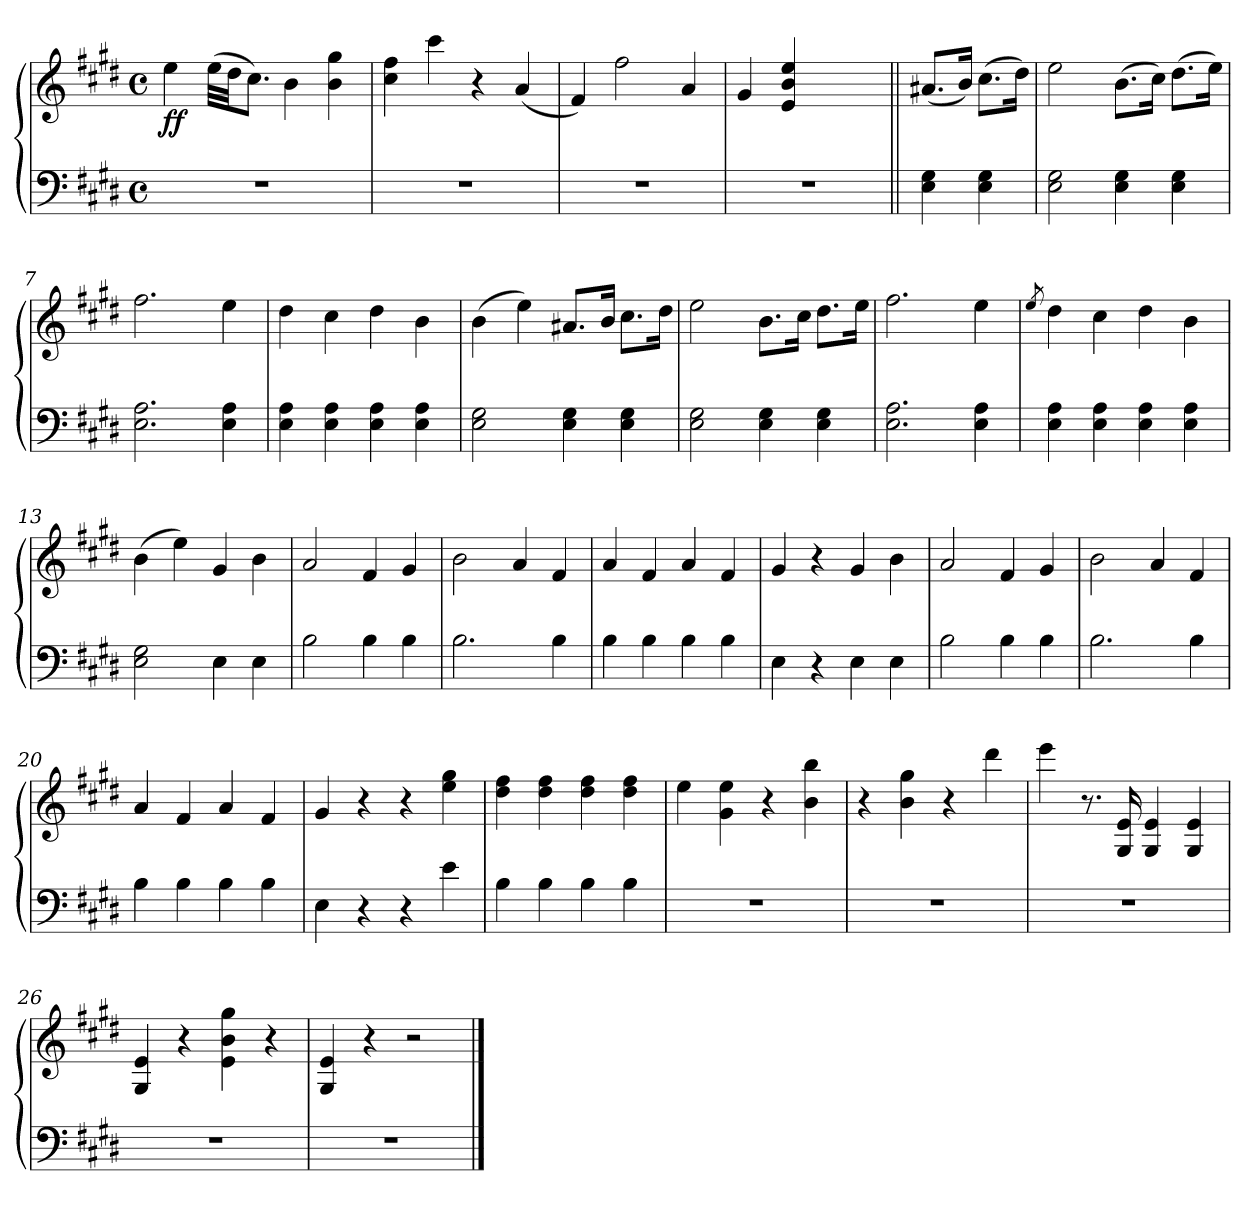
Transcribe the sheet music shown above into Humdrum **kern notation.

**kern	**kern	**dynam
*part1	*part1	*part1
*staff2	*staff1	*staff1/2
*clefF4	*clefG2	*
*k[f#c#g#d#]	*k[f#c#g#d#]	*
*M4/4	*M4/4	*
*met(c)	*met(c)	*
=1	=1	=1
!	!	!LO:DY:b
1r	4ee\	ff
.	(>32ee\LLL	.
.	32dd#\JJ	.
.	8.cc#\J)	.
.	4b\	.
.	4b\ 4gg#\	.
=2	=2	=2
1r	4cc#\ 4ff#\	.
.	4ccc#\	.
.	4r	.
.	(<4a/	.
=3	=3	=3
1r	4f#/)	.
.	2ff#\	.
.	4a/	.
=4	=4	=4
1r	4g#/	.
.	4e/ 4b/ 4ee/	.
.	2ryy	.
=5||	=5||	=5||
4E\ 4G#\	(<8.a#X/L	.
.	16b/Jk)	.
4E\ 4G#\	(>8.cc#\L	.
.	16dd#\Jk)	.
!!LO:LB:g=z
=6	=6	=6
2E\ 2G#\	2ee\	.
4E\ 4G#\	(>8.b\L	.
.	16cc#\Jk)	.
4E\ 4G#\	(>8.dd#\L	.
.	16ee\Jk)	.
=7	=7	=7
2.E\ 2.A\	2.ff#\	.
4E\ 4A\	4ee\	.
=8	=8	=8
4E\ 4A\	4dd#\	.
4E\ 4A\	4cc#\	.
4E\ 4A\	4dd#\	.
4E\ 4A\	4b\	.
=9	=9	=9
2E\ 2G#\	(>4b\	.
.	4ee\)	.
4E\ 4G#\	8.a#X/L	.
.	16b/Jk	.
4E\ 4G#\	8.cc#\L	.
.	16dd#\Jk	.
=10	=10	=10
2E\ 2G#\	2ee\	.
4E\ 4G#\	8.b\L	.
.	16cc#\Jk	.
4E\ 4G#\	8.dd#\L	.
.	16ee\Jk	.
!!LO:LB:g=z
=11	=11	=11
2.E\ 2.A\	2.ff#\	.
4E\ 4A\	4ee\	.
=12	=12	=12
.	8qee/	.
4E\ 4A\	4dd#\	.
4E\ 4A\	4cc#\	.
4E\ 4A\	4dd#\	.
4E\ 4A\	4b\	.
=13	=13	=13
2E\ 2G#\	(>4b\	.
.	4ee\)	.
4E\	4g#/	.
4E\	4b\	.
=14	=14	=14
2B\	2a/	.
4B\	4f#/	.
4B\	4g#/	.
=15	=15	=15
2.B\	2b\	.
.	4a/	.
4B\	4f#/	.
=16	=16	=16
4B\	4a/	.
4B\	4f#/	.
4B\	4a/	.
4B\	4f#/	.
=17	=17	=17
4E\	4g#/	.
4r	4r	.
4E\	4g#/	.
4E\	4b\	.
=18	=18	=18
2B\	2a/	.
4B\	4f#/	.
4B\	4g#/	.
!!LO:LB:g=z
=19	=19	=19
2.B\	2b\	.
.	4a/	.
4B\	4f#/	.
=20	=20	=20
4B\	4a/	.
4B\	4f#/	.
4B\	4a/	.
4B\	4f#/	.
=21	=21	=21
4E\	4g#/	.
4r	4r	.
4r	4r	.
4e\	4ee\ 4gg#\	.
=22	=22	=22
4B\	4dd#\ 4ff#\	.
4B\	4dd#\ 4ff#\	.
4B\	4dd#\ 4ff#\	.
4B\	4dd#\ 4ff#\	.
=23	=23	=23
1r	4ee\	.
.	4g#\ 4ee\	.
.	4r	.
.	4b\ 4bb\	.
=24	=24	=24
1r	4r	.
.	4b\ 4gg#\	.
.	4r	.
.	4ddd#\	.
!!LO:LB:g=z
=25	=25	=25
1r	4eee\	.
.	8.r	.
.	16G#/ 16e/	.
.	4G#/ 4e/	.
.	4G#/ 4e/	.
=26	=26	=26
1r	4G#/ 4e/	.
.	4r	.
.	4e\ 4b\ 4gg#\	.
.	4r	.
=27	=27	=27
1r	4G#/ 4e/	.
.	4r	.
.	2r	.
==	==	==
*-	*-	*-
